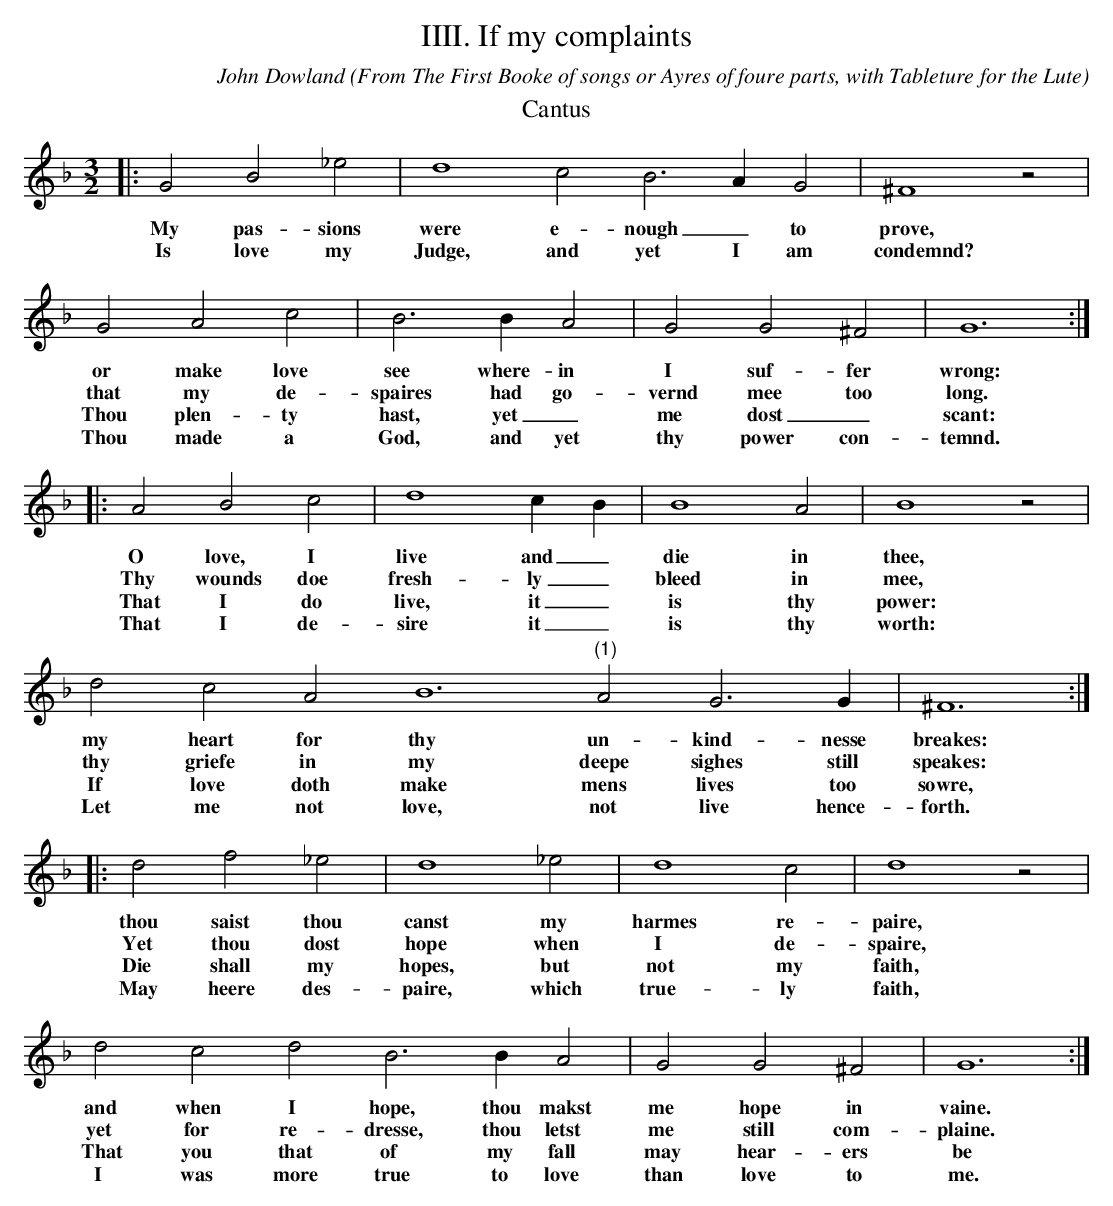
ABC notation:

X:1
M:3/2
L:1/2
T:IIII. If my complaints
C: John Dowland
O: From The First Booke of songs or Ayres of foure parts, with Tableture for the Lute
K:Gdor
T:Cantus
|:G B _e | d2 c B > A G | ^F2 z |
w:My pas- sions were e- nough _ to prove,
w:Is love my Judge, and yet I am condemnd?
G A c | B > B A | G G ^F | G3 :|
w:or make love see where- in I suf- fer wrong:
w:that my de- spaires had go- vernd mee too long.
w:Thou plen- ty hast, yet _ me dost _ scant:
w:Thou made a God, and yet thy power con- temnd.
|: A B c | d2 c/ B/ | B2 A | B2 z |
w:O love, I live and _ die in thee,
w:Thy wounds doe fresh- ly _ bleed in mee,
w:That I do live, it _ is thy power:
w:That I de- sire it _ is thy worth:
d c A B3 "(1)"A G > G | ^F3 :|
w: my heart for thy un- kind- nesse breakes:
w:thy griefe in my deepe sighes still speakes:
w:If love doth make mens lives too sowre,
w:Let me not love, not live hence- forth.
|: d f _e | d2 _e | d2 c | d2 z |
w:thou saist thou canst my harmes re- paire,
w:Yet thou dost  hope when I de- spaire,
w:Die shall my hopes, but not my faith,
w:May heere des- paire, which true- ly faith,
d c d B > B A | G G ^F | G3 :|
w:and when I hope, thou makst me hope in vaine.
w:yet for re- dresse, thou letst me still com- plaine.
w:That you that of my fall may hear- ers be
w:I was more true to love than love to me.
